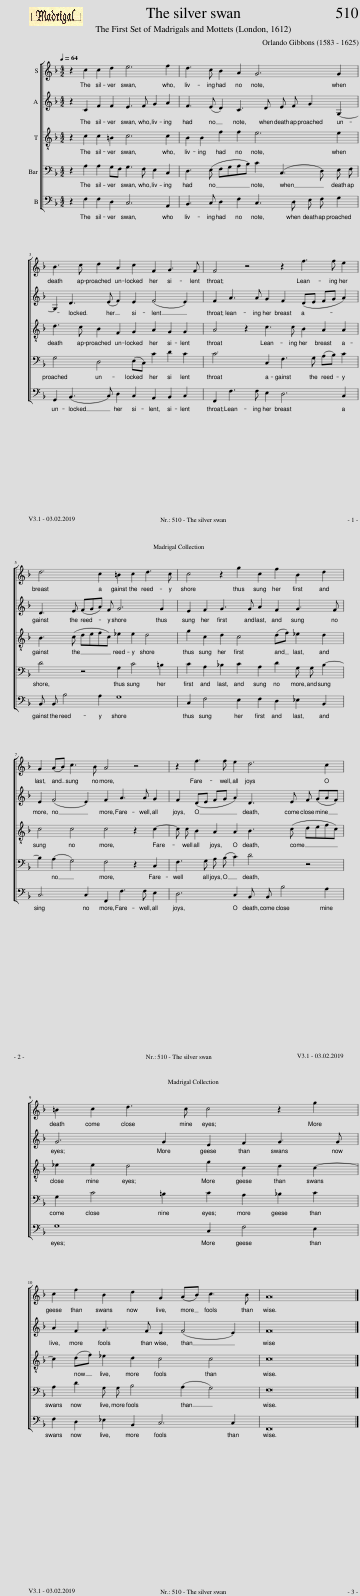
X:1
%%score [ 1 2 3 4 5 ]
L:1/8
Q:1/4=64
M:4/2
I:linebreak $
K:F
V:1 treble
V:2 treble
V:3 treble-8
V:4 bass
V:5 bass
V:1
 z2 c2 c2 d2 e6 f2 | d3 c B2 A2 G6 G2 |$ B3 c d2 A2 c2 F2 G3 F | F4 z4 z2 f3 f e2 |$ d6 c2 =B2 c2 d3 c | %5
 c4 z2 g2 c2 f2 B2 d2 |$ G2 (AB) c3 B A4 z4 | z2 f3 f e2 d6 c2 |$ =B2 c2 d3 c c4 z2 g2 |$ c2 f2 B2 d2 G2 (AB) c3 B | %10
 A16 |] %11
V:2
 z2 C2 F2 F2 E3 F G2 A2 | F3 (E D2) C3 D E F G2 G,2- |$ G,2 D3 (E F2) E2 (F4 E2) | F2 A3 A G2 F2 (DE FG A2) |$ D3 E (FGA) F G6 G2 | %5
 E2 F2 G3 G A2 F2 G3 F |$ E2 (F4 E2) F2 A3 A G2 | F2 (DE FG A2) D3 E F (GAF) |$ G6 G2 E2 F2 G3 G |$ A2 F2 G3 F E2 (F4 E2) | %10
 F16 |] %11
V:3
 z2 c2 c2 =B2 c6 c2 | B2 B2 f2 f2 e6 e2 |$ d3 c B2 F2 G2 A2 G2 G2 | A4 z2 c3 c B2 A2 A2 |$ B3 (c defc) _e2 e2 d4 | %5
 g2 c2 d2 c4 (df) _e2 d2 |$ c4 c4 c4 z2 c2- | c c B2 A2 A2 B3 (c defc) |$ _e2 e2 d4 g2 c2 d2 c2- |$ c2 (df) _e2 d2 c4 c4 | %10
 c16 |] %11
V:4
 z2 A,2 A,2 G,F, G,3 F, E,2 C,2 | D,3 (E, F,G,A,B,) C2 (C,3 D,) E, F, |$ G,4 D,4 (E,C,) C2 D2 C2 | C6 C,2 F,3 G, (A,B,) C2 |$ D4 z4 G,2 C4 =B,2 | %5
 C2 A,2 _B,2 C2 A,2 D2 G, G, B,2- |$ B,2 (A,2 G,4) F,4 z2 C,2 | F,3 G, A, (B, C2) D4 z4 |$ G,2 C4 =B,2 C2 A,2 _B,2 C2 |$ A,2 D2 G, G, B,4 (A,2 G,4) | %10
 F,16 |] %11
V:5
 z2 F,2 F,2 D,2 C,6 A,,2 | B,,3 C, D,2 F,2 C,3 D, E, F, G,2 |$ G,,2 (B,,3 C,) D,2 C,2 A,,2 B,,2 C,2 | F,,2 F,3 F, E,2 D,6 C,2 |$ B,, B,, B,4 A,2 G,8 | %5
 C,2 F,4 E,2 F,2 D,2 _E,2 B,,2 |$ C,6 C,2 F,,2 F,3 F, E,2 | D,6 C,2 B,, B,, B,4 A,2 |$ G,8 C,2 F,4 E,2 |$ F,2 D,2 _E,2 B,,2 C,6 C,2 | %10
 F,,16 |] %11
